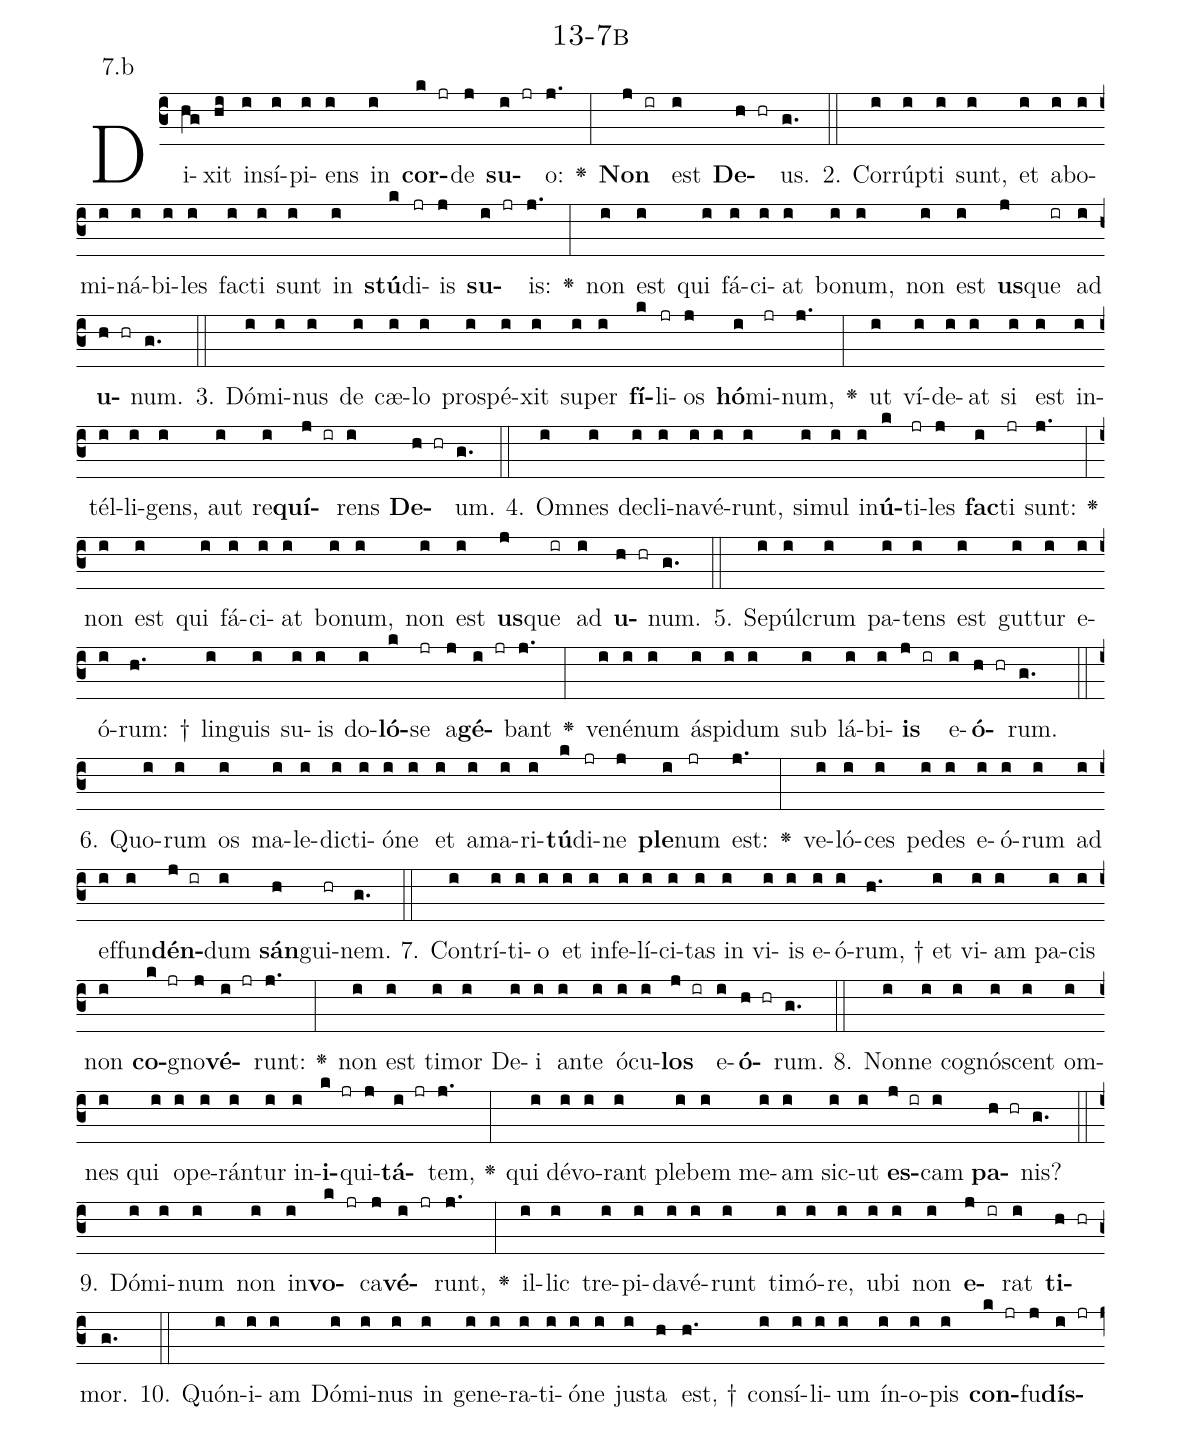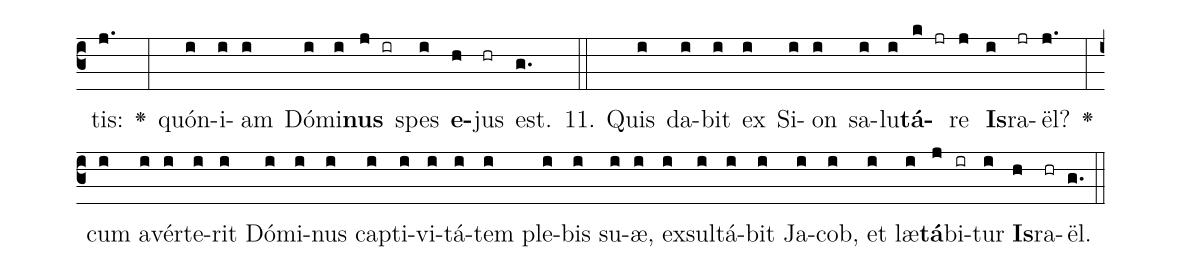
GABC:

name: 13-7b;
annotation: 7.b;
%%
(c3)Di(hg)xit(hi) in(i)sí(i)pi(i)ens(i) in(i) <b>cor</b>(k jr)de(j) <b>su</b>(i jr)o:(j.) <v>\greheightstar</v>(:) <b>Non</b>(j ir) est(i) <b>De</b>(h hr)us.(g.) (::)
2. Cor(i)rúp(i)ti(i) sunt,(i) et(i) ab(i)o(i)mi(i)ná(i)bi(i)les(i) fac(i)ti(i) sunt(i) in(i) <b>stú</b>(k)di(jr)is(j) <b>su</b>(i jr)is:(j.) <v>\greheightstar</v>(:) non(i) est(i) qui(i) fá(i)ci(i)at(i) bo(i)num,(i) non(i) est(i) <b>us</b>(j)que(ir) ad(i) <b>u</b>(h hr)num.(g.) (::)
3. Dó(i)mi(i)nus(i) de(i) cæ(i)lo(i) pro(i)spé(i)xit(i) su(i)per(i) <b>fí</b>(k)li(jr)os(j) <b>hó</b>(i)mi(jr)num,(j.) <v>\greheightstar</v>(:) ut(i) ví(i)de(i)at(i) si(i) est(i) in(i)tél(i)li(i)gens,(i) aut(i) re(i)<b>quí</b>(j ir)rens(i) <b>De</b>(h hr)um.(g.) (::)
4. Om(i)nes(i) de(i)cli(i)na(i)vé(i)runt,(i) si(i)mul(i) in(i)<b>ú</b>(k)ti(jr)les(j) <b>fac</b>(i)ti(jr) sunt:(j.) <v>\greheightstar</v>(:) non(i) est(i) qui(i) fá(i)ci(i)at(i) bo(i)num,(i) non(i) est(i) <b>us</b>(j)que(ir) ad(i) <b>u</b>(h hr)num.(g.) (::)
5. Se(i)púl(i)crum(i) pa(i)tens(i) est(i) gut(i)tur(i) e(i)ó(i)rum: †(h.) lin(i)guis(i) su(i)is(i) do(i)<b>ló</b>(k)se(jr) a(j)<b>gé</b>(i jr)bant(j.) <v>\greheightstar</v>(:) ve(i)né(i)num(i) ás(i)pi(i)dum(i) sub(i) lá(i)bi(i)<b>is</b>(j ir) e(i)<b>ó</b>(h hr)rum.(g.) (::)
6. Quo(i)rum(i) os(i) ma(i)le(i)dic(i)ti(i)ó(i)ne(i) et(i) a(i)ma(i)ri(i)<b>tú</b>(k)di(jr)ne(j) <b>ple</b>(i)num(jr) est:(j.) <v>\greheightstar</v>(:) ve(i)ló(i)ces(i) pe(i)des(i) e(i)ó(i)rum(i) ad(i) ef(i)fun(i)<b>dén</b>(j ir)dum(i) <b>sán</b>(h)gui(hr)nem.(g.) (::)
7. Con(i)trí(i)ti(i)o(i) et(i) in(i)fe(i)lí(i)ci(i)tas(i) in(i) vi(i)is(i) e(i)ó(i)rum, †(h.) et(i) vi(i)am(i) pa(i)cis(i) non(i) <b>co</b>(k jr)gno(j)<b>vé</b>(i jr)runt:(j.) <v>\greheightstar</v>(:) non(i) est(i) ti(i)mor(i) De(i)i(i) an(i)te(i) ó(i)cu(i)<b>los</b>(j ir) e(i)<b>ó</b>(h hr)rum.(g.) (::)
8. Non(i)ne(i) co(i)gnó(i)scent(i) om(i)nes(i) qui(i) o(i)pe(i)rán(i)tur(i) in(i)<b>i</b>(k jr)qui(j)<b>tá</b>(i jr)tem,(j.) <v>\greheightstar</v>(:) qui(i) dé(i)vo(i)rant(i) ple(i)bem(i) me(i)am(i) sic(i)ut(i) <b>es</b>(j ir)cam(i) <b>pa</b>(h hr)nis?(g.) (::)
9. Dó(i)mi(i)num(i) non(i) in(i)<b>vo</b>(k jr)ca(j)<b>vé</b>(i jr)runt,(j.) <v>\greheightstar</v>(:) il(i)lic(i) tre(i)pi(i)da(i)vé(i)runt(i) ti(i)mó(i)re,(i) u(i)bi(i) non(i) <b>e</b>(j ir)rat(i) <b>ti</b>(h hr)mor.(g.) (::)
10. Quón(i)i(i)am(i) Dó(i)mi(i)nus(i) in(i) ge(i)ne(i)ra(i)ti(i)ó(i)ne(i) jus(i)ta(h) est, †(h.) con(i)sí(i)li(i)um(i) ín(i)o(i)pis(i) <b>con</b>(k jr)fu(j)<b>dís</b>(i jr)tis:(j.) <v>\greheightstar</v>(:) quón(i)i(i)am(i) Dó(i)mi(i)<b>nus</b>(j ir) spes(i) <b>e</b>(h)jus(hr) est.(g.) (::)
11. Quis(i) da(i)bit(i) ex(i) Si(i)on(i) sa(i)lu(i)<b>tá</b>(k jr)re(j) <b>Is</b>(i)ra(jr)ël?(j.) <v>\greheightstar</v>(:) cum(i) a(i)vér(i)te(i)rit(i) Dó(i)mi(i)nus(i) cap(i)ti(i)vi(i)tá(i)tem(i) ple(i)bis(i) su(i)æ,(i) ex(i)sul(i)tá(i)bit(i) Ja(i)cob,(i) et(i) læ(i)<b>tá</b>(j)bi(ir)tur(i) <b>Is</b>(h)ra(hr)ël.(g.) (::)
